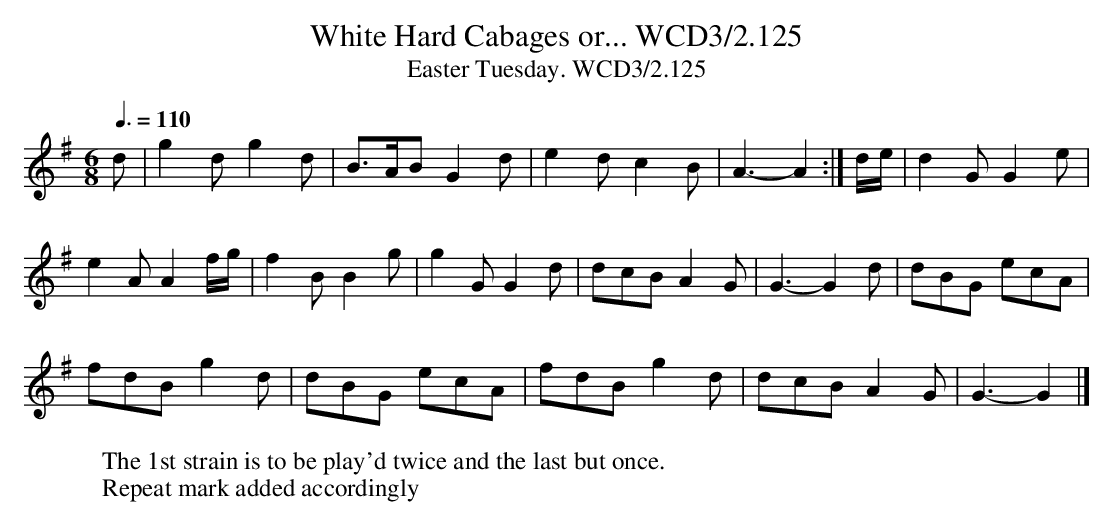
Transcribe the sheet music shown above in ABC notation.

X:1
T:White Hard Cabages or... WCD3/2.125
T:Easter Tuesday. WCD3/2.125
M:6/8
L:1/8
Q:3/8=110
K:G
d|g2d g2d|B>AB G2d|e2d c2B|A3-A2:|d/e/|d2G G2e|
e2A A2f/g/|f2B B2g|g2G G2d|dcB A2G|G3- G2d|dBG ecA|
fdB g2d|dBG ecA|fdB g2d|dcB A2G|G3-G2|]
W:The 1st strain is to be play'd twice and the last but once.
W:Repeat mark added accordingly
